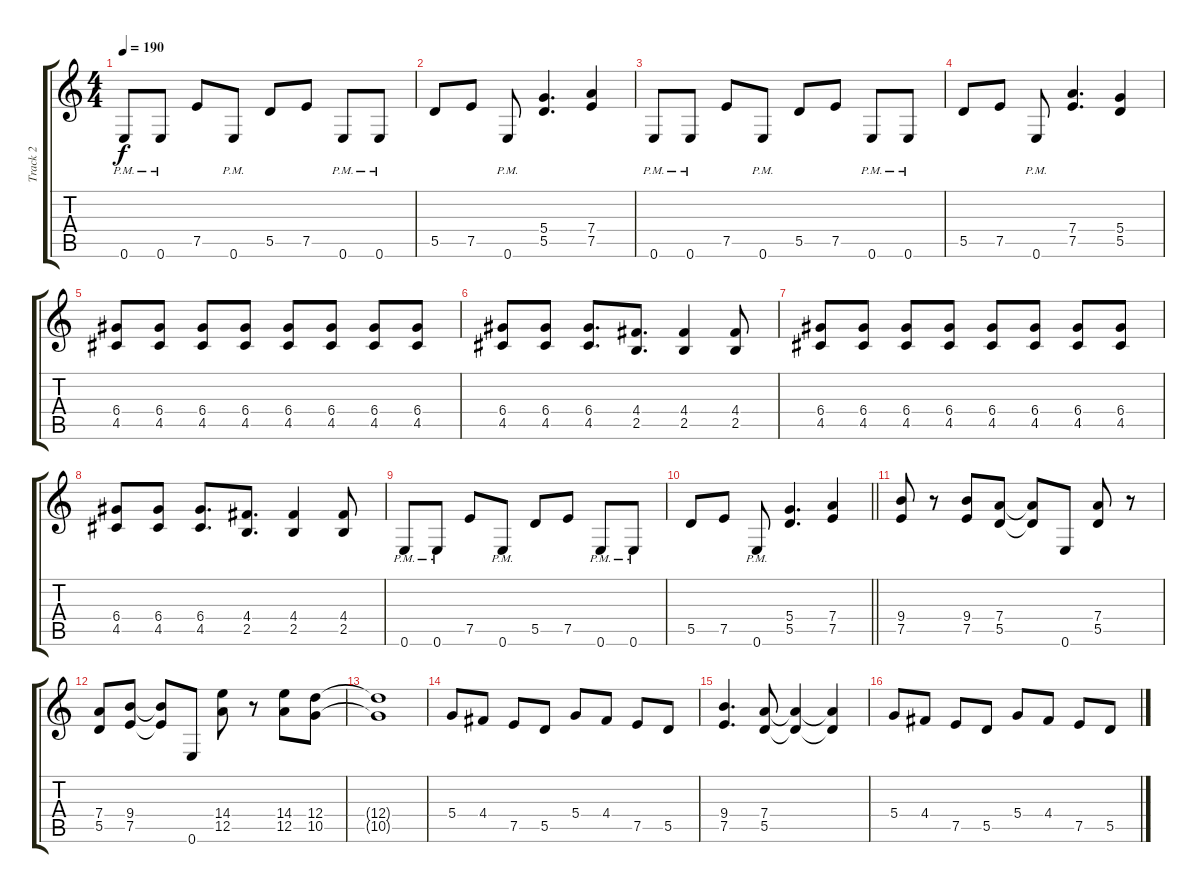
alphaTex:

\track ("Track 2" "Track 2") {instrument distortionguitar}
\staff {score tabs}
\tuning (E4 B3 G3 D3 A2 E2) {hide}
\ts (4 4)
\tempo 190
\clef g2
\ks c
0.6{pm}.8{dy f} 0.6{pm}.8 7.5.8 0.6{pm}.8 5.5.8 7.5.8 0.6{pm}.8 0.6{pm}.8 |
5.5.8 7.5.8 0.6{pm}.8 (5.4 5.5).4{d} (7.4 7.5).4 |
0.6{pm}.8 0.6{pm}.8 7.5.8 0.6{pm}.8 5.5.8 7.5.8 0.6{pm}.8 0.6{pm}.8 |
5.5.8 7.5.8 0.6{pm}.8 (7.4 7.5).4{d} (5.4 5.5).4 |
(6.4 4.5).8 (6.4 4.5).8 (6.4 4.5).8 (6.4 4.5).8 (6.4 4.5).8 (6.4 4.5).8 (6.4 4.5).8 (6.4 4.5).8 |
(6.4 4.5).8 (6.4 4.5).8 (6.4 4.5).8{d} (4.4 2.5).8{d} (4.4 2.5).4 (4.4 2.5).8 |
(6.4 4.5).8 (6.4 4.5).8 (6.4 4.5).8 (6.4 4.5).8 (6.4 4.5).8 (6.4 4.5).8 (6.4 4.5).8 (6.4 4.5).8 |
(6.4 4.5).8 (6.4 4.5).8 (6.4 4.5).8{d} (4.4 2.5).8{d} (4.4 2.5).4 (4.4 2.5).8 |
0.6{pm}.8 0.6{pm}.8 7.5.8 0.6{pm}.8 5.5.8 7.5.8 0.6{pm}.8 0.6{pm}.8 |
\barLineRight lightlight
5.5.8 7.5.8 0.6{pm}.8 (5.4 5.5).4{d} (7.4 7.5).4 |
(9.4 7.5).8 r.8 (9.4 7.5).8 (7.4 5.5).8 (7.4{t} 5.5{t}).8 0.6.8 (7.4 5.5).8 r.8 |
(7.4 5.5).8 (9.4 7.5).8 (9.4{t} 7.5{t}).8 0.6.8 (14.4 12.5).8 r.8 (14.4 12.5).8 (12.4 10.5).8 |
(12.4{t} 10.5{t}).1 |
5.4.8 4.4.8 7.5.8 5.5.8 5.4.8 4.4.8 7.5.8 5.5.8 |
(9.4 7.5).4{d} (7.4 5.5).8 (7.4{t} 5.5{t}).4 (7.4{t} 5.5{t}).4 |
5.4.8 4.4.8 7.5.8 5.5.8 5.4.8 4.4.8 7.5.8 5.5.8
